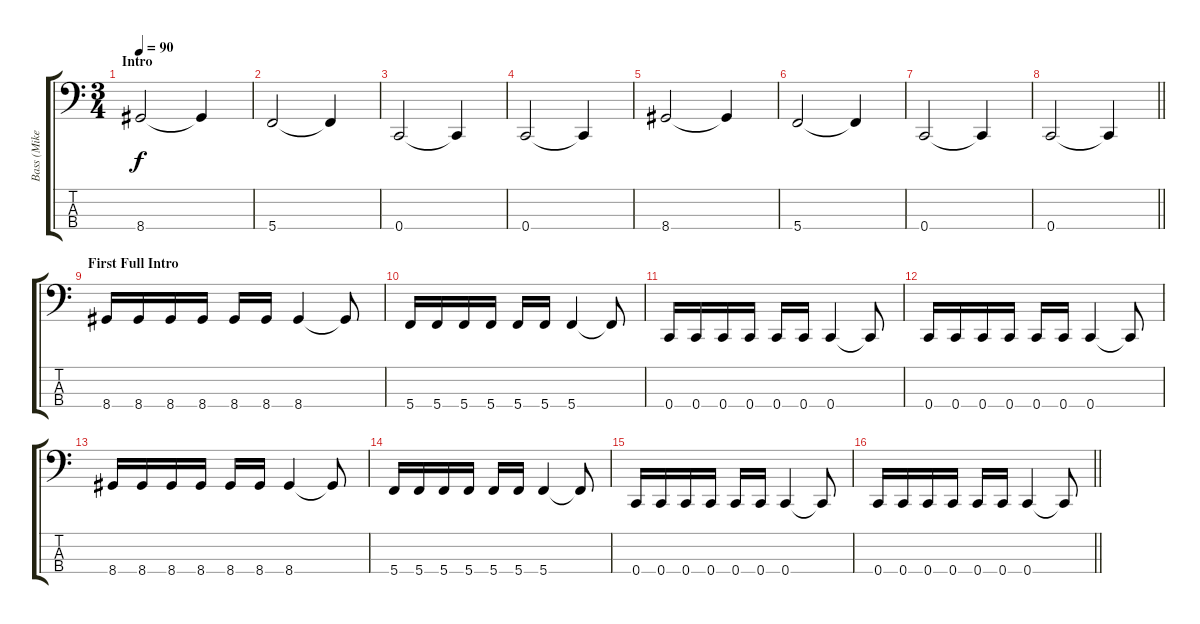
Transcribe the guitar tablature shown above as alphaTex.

\track ("Bass (Mike D)" "Bass (Mike") {instrument electricbasspick}
\staff {score tabs}
\tuning (F2 C2 G1 C1) {hide}
\ts (3 4)
\section ("" "Intro")
\tempo 90
\clef f4
\ks c
8.4.2{dy f instrument electricbasspick} 8.4{t}.4 |
5.4.2 5.4{t}.4 |
0.4.2 0.4{t}.4 |
0.4.2 0.4{t}.4 |
8.4.2 8.4{t}.4 |
5.4.2 5.4{t}.4 |
0.4.2 0.4{t}.4 |
\barLineRight lightlight
0.4.2 0.4{t}.4 |
\section ("" "First Full Intro")
8.4.16 8.4.16 8.4.16 8.4.16 8.4.16 8.4.16 8.4.4 8.4{t}.8 |
5.4.16 5.4.16 5.4.16 5.4.16 5.4.16 5.4.16 5.4.4 5.4{t}.8 |
0.4.16 0.4.16 0.4.16 0.4.16 0.4.16 0.4.16 0.4.4 0.4{t}.8 |
0.4.16 0.4.16 0.4.16 0.4.16 0.4.16 0.4.16 0.4.4 0.4{t}.8 |
8.4.16 8.4.16 8.4.16 8.4.16 8.4.16 8.4.16 8.4.4 8.4{t}.8 |
5.4.16 5.4.16 5.4.16 5.4.16 5.4.16 5.4.16 5.4.4 5.4{t}.8 |
0.4.16 0.4.16 0.4.16 0.4.16 0.4.16 0.4.16 0.4.4 0.4{t}.8 |
\barLineRight lightlight
0.4.16 0.4.16 0.4.16 0.4.16 0.4.16 0.4.16 0.4.4 0.4{t}.8
